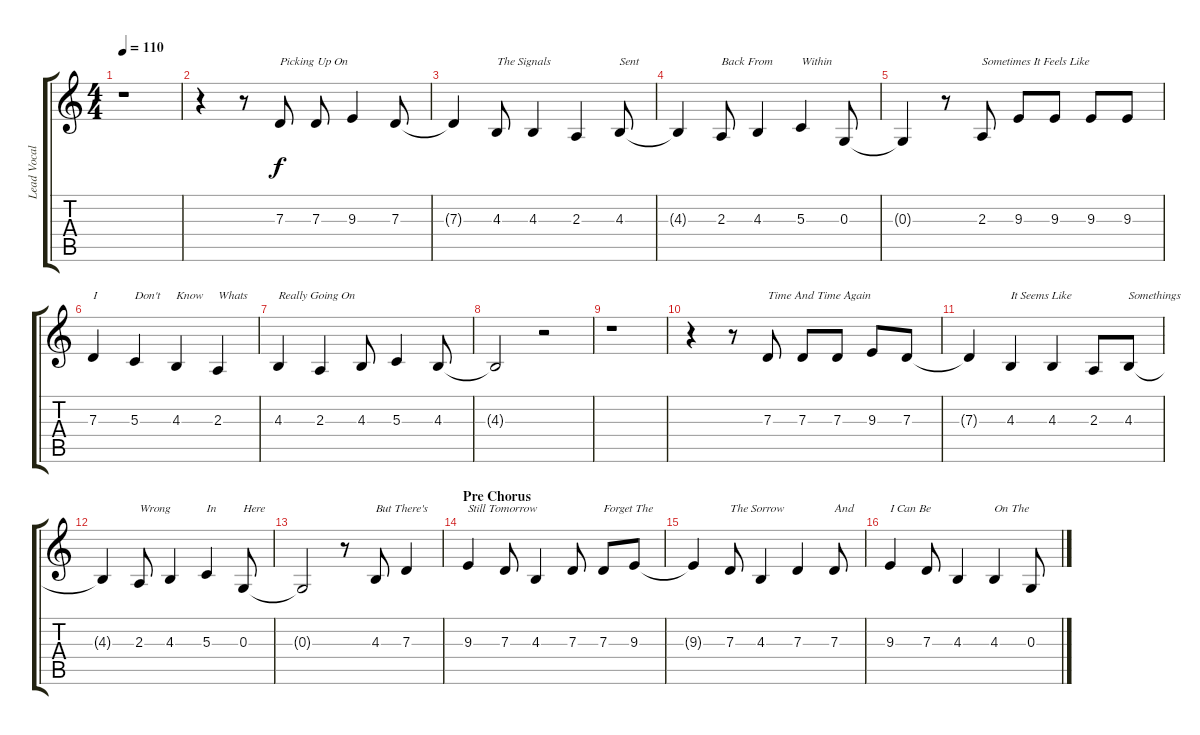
\track ("Lead Vocals" "Lead Vocal") {instrument violin}
\staff {score tabs}
\tuning (E4 B3 G3 D3 A2 E2) {hide}
\ts (4 4)
\tempo 110
\clef g2
\ks c
r.1{dy f} |
r.4 r.8 7.3.8{txt "Picking Up On"} 7.3.8 9.3.4 7.3.8 |
7.3{t}.4 4.3.8{txt "The Signals"} 4.3.4 2.3.4 4.3.8{txt "Sent"} |
4.3{t}.4 2.3.8{txt "Back From"} 4.3.4 5.3.4{txt "Within"} 0.3.8 |
0.3{t}.4 r.8 2.3.8{txt "Sometimes It Feels Like"} 9.3.8 9.3.8 9.3.8 9.3.8 |
7.3.4{txt "I"} 5.3.4{txt "Don't"} 4.3.4{txt "Know"} 2.3.4{txt "Whats"} |
4.3.4{txt "Really Going On"} 2.3.4 4.3.8 5.3.4 4.3.8 |
4.3{t}.2 r.2 |
r.1 |
r.4 r.8 7.3.8{txt "Time And Time Again"} 7.3.8 7.3.8 9.3.8 7.3.8 |
7.3{t}.4 4.3.4{txt "It Seems Like"} 4.3.4 2.3.8 4.3.8{txt "Somethings"} |
4.3{t}.4 2.3.8{txt "Wrong"} 4.3.4 5.3.4{txt "In"} 0.3.8{txt "Here"} |
0.3{t}.2 r.8 4.3.8{txt "But There's"} 7.3.4 |
\section ("" "Pre Chorus")
9.3.4{txt "Still Tomorrow"} 7.3.8 4.3.4 7.3.8 7.3.8{txt "Forget The"} 9.3.8 |
9.3{t}.4 7.3.8{txt "The Sorrow"} 4.3.4 7.3.4 7.3.8{txt "And"} |
9.3.4{txt "I Can Be"} 7.3.8 4.3.4 4.3.4{txt "On The"} 0.3.8
